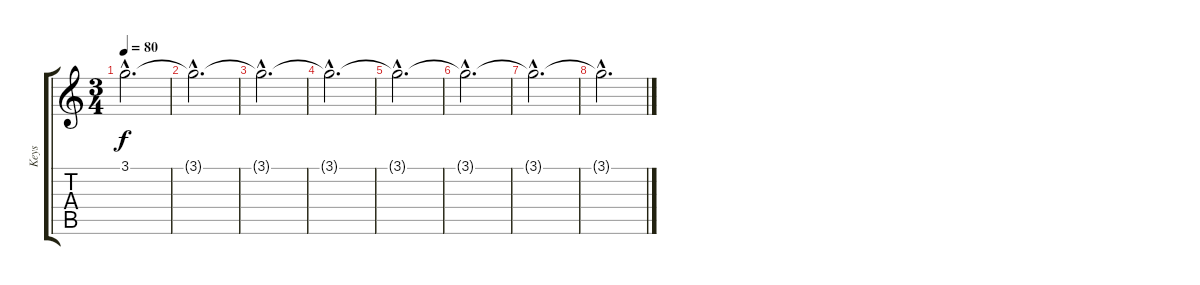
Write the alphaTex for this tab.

\track ("Keys" "Keys") {instrument acousticguitarnylon}
\staff {score tabs}
\tuning (E4 B3 G3 D3 A2 E2) {hide}
\ts (3 4)
\tempo 80
\clef g2
\ks c
3.1{hac}.2{d dy f volume 14 instrument churchorgan} |
3.1{hac t}.2{d} |
3.1{hac t}.2{d} |
3.1{hac t}.2{d} |
3.1{hac t}.2{d} |
3.1{hac t}.2{d} |
3.1{hac t}.2{d} |
3.1{hac t}.2{d}
